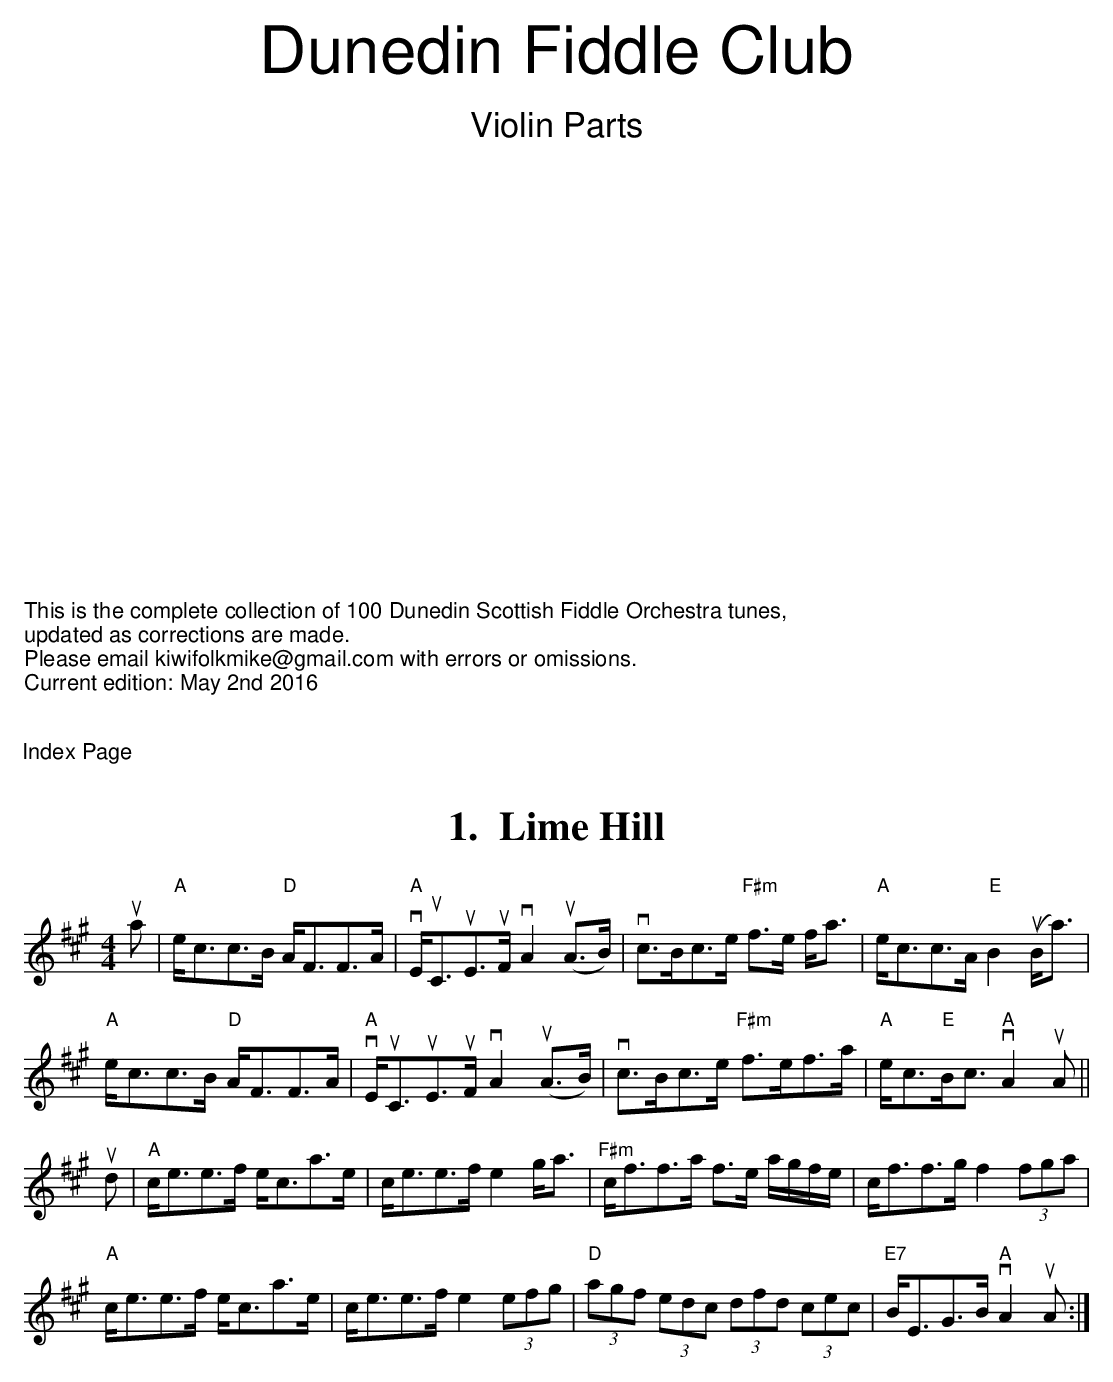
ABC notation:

X:1
T:Lime Hill
Q:160
M:4/4
L:1/16
%%score 1 | 2
K:A
V:1
ua2|"A"ec3c3B "D"AF3F3A|"A"vEuC3uE3uF vA4 (uA3B)|vc3Bc3e "F#m"f3e fa3|"A"ec3c3A "E"B4 u(Ba3)|
"A"ec3c3B "D"AF3F3A|"A"vEuC3uE3uF vA4 (uA3B)|vc3Bc3e "F#m"f3ef3a|"A"ec3"E"Bc3 "A"vA4 uA2||
ud2|"A"ce3e3f ec3a3e|ce3e3f e4 ga3|"F#m"cf3f3a f3e agfe|cf3f3g f4 (3f2g2a2|
"A"ce3e3f ec3a3e|ce3e3f e4 (3e2f2g2|"D"(3a2g2f2 (3e2d2c2 (3d2f2d2 (3c2e2c2|"E7"BE3G3B "A"vA4 uA2:|
V:C clef=bass middle=D octave=-1
e'2|aa3a3e dd3d3z|vec3e3f va4 (ua3b)|a3ga3a f2a2c'2d'2|e'c'3c'3a b4e4|
aa3a3e dd3d3z|vec3e3f va4 (ua3b)|a3ga3a f2a2c'2d'2|a4e4a4A2||
z2|a6a2a6z2|a6a2a4e4|a6a2a6z2|a6a2a4e4|
a6a2a6z2|a6a2a4e4|A4B4c4d4|e4E4A4A2:|
